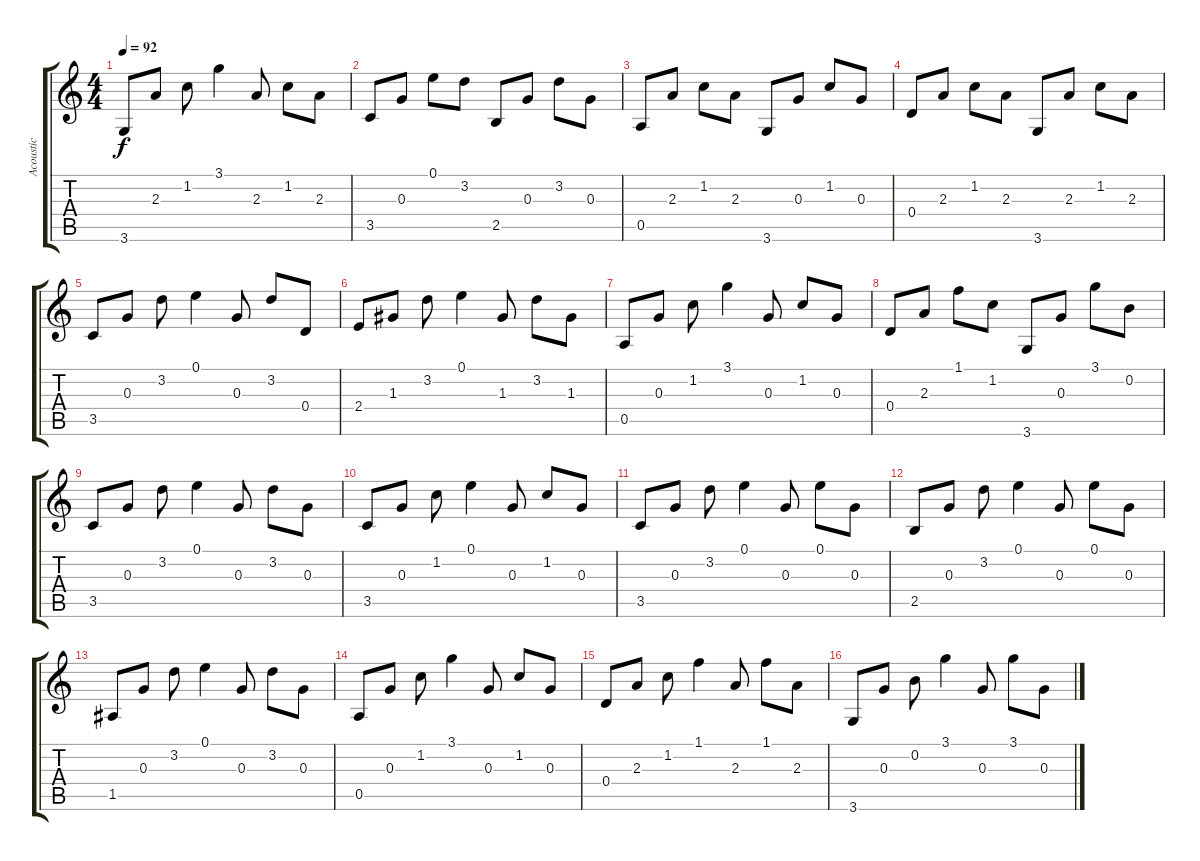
\track ("Acoustic" "Acoustic") {instrument acousticguitarsteel}
\staff {score tabs}
\tuning (E4 B3 G3 D3 A2 E2) {hide}
\ts (4 4)
\tempo 92
\clef g2
\ks c
3.6.8{dy f} 2.3.8 1.2.8 3.1.4 2.3.8 1.2.8 2.3.8 |
3.5.8 0.3.8 0.1.8 3.2.8 2.5.8 0.3.8 3.2.8 0.3.8 |
0.5.8 2.3.8 1.2.8 2.3.8 3.6.8 0.3.8 1.2.8 0.3.8 |
0.4.8 2.3.8 1.2.8 2.3.8 3.6.8 2.3.8 1.2.8 2.3.8 |
3.5.8 0.3.8 3.2.8 0.1.4 0.3.8 3.2.8 0.4.8 |
2.4.8 1.3.8 3.2.8 0.1.4 1.3.8 3.2.8 1.3.8 |
0.5.8 0.3.8 1.2.8 3.1.4 0.3.8 1.2.8 0.3.8 |
0.4.8 2.3.8 1.1.8 1.2.8 3.6.8 0.3.8 3.1.8 0.2.8 |
3.5.8 0.3.8 3.2.8 0.1.4 0.3.8 3.2.8 0.3.8 |
3.5.8 0.3.8 1.2.8 0.1.4 0.3.8 1.2.8 0.3.8 |
3.5.8 0.3.8 3.2.8 0.1.4 0.3.8 0.1.8 0.3.8 |
2.5.8 0.3.8 3.2.8 0.1.4 0.3.8 0.1.8 0.3.8 |
1.5.8 0.3.8 3.2.8 0.1.4 0.3.8 3.2.8 0.3.8 |
0.5.8 0.3.8 1.2.8 3.1.4 0.3.8 1.2.8 0.3.8 |
0.4.8 2.3.8 1.2.8 1.1.4 2.3.8 1.1.8 2.3.8 |
3.6.8 0.3.8 0.2.8 3.1.4 0.3.8 3.1.8 0.3.8
